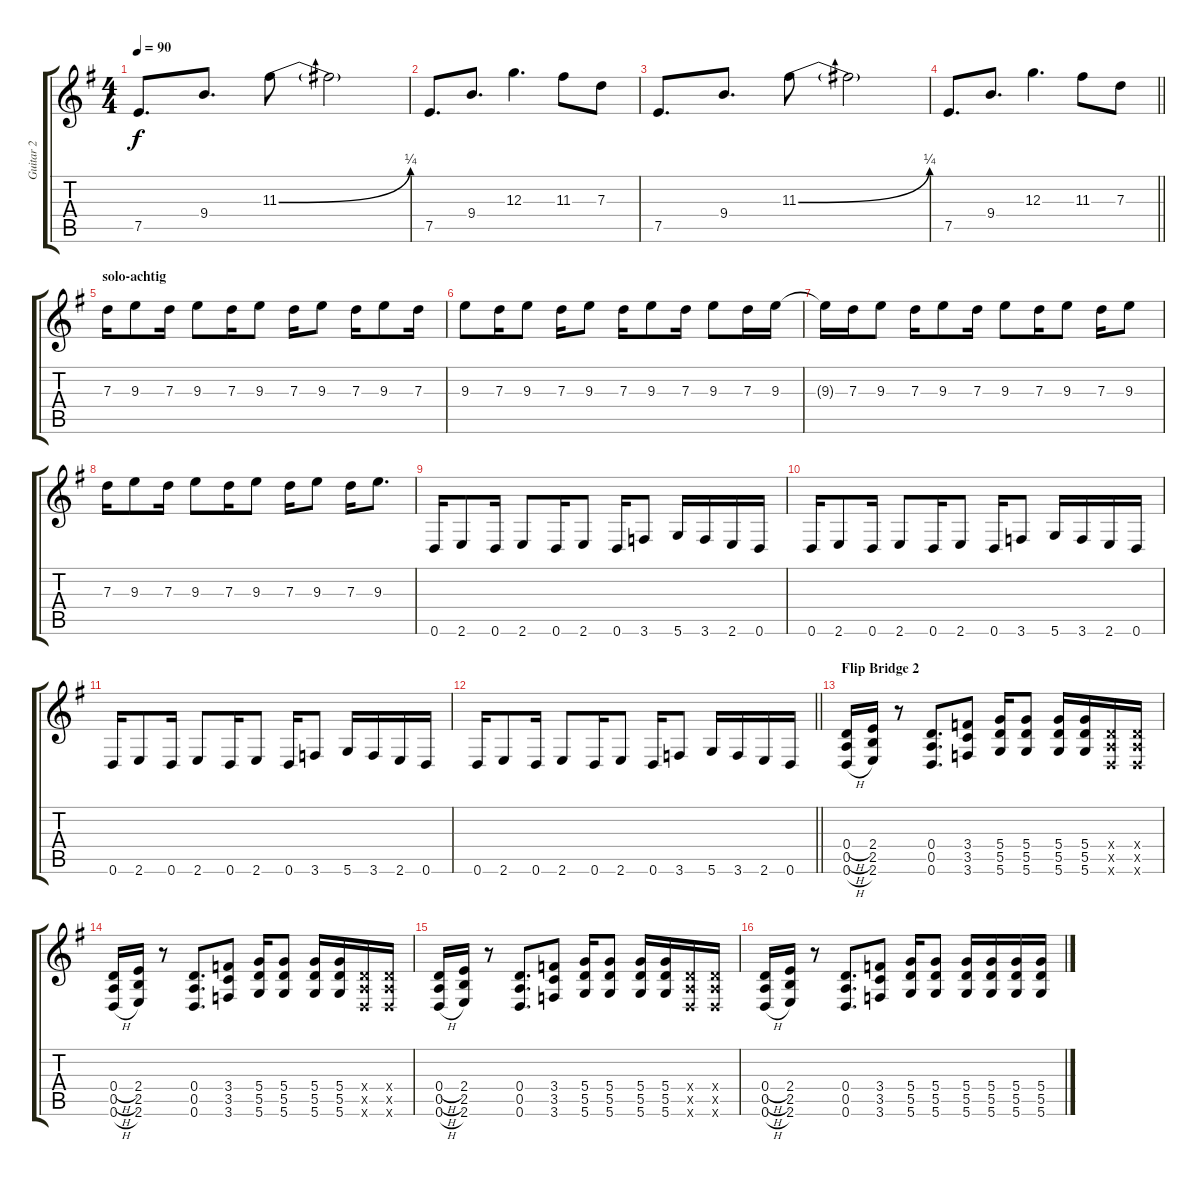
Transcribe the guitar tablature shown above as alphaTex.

\track ("Guitar 2" "Guitar 2") {instrument distortionguitar}
\staff {score tabs}
\tuning (E4 B3 G3 D3 A2 D2) {hide}
\ts (4 4)
\tempo 90
\clef g2
\ks eminor
7.5.8{d dy f} 9.4.8{d} 11.3{be (bend 0 0 60 1)}.8 11.3{t}.2 |
7.5.8{d} 9.4.8{d} 12.3.4{d} 11.3.8 7.3.8 |
7.5.8{d} 9.4.8{d} 11.3{be (bend 0 0 60 1)}.8 11.3{t}.2 |
\barLineRight lightlight
7.5.8{d} 9.4.8{d} 12.3.4{d} 11.3.8 7.3.8 |
\section ("" "solo-achtig")
7.3.16 9.3.8 7.3.16 9.3.8 7.3.16 9.3.8 7.3.16 9.3.8 7.3.16 9.3.8 7.3.16 |
9.3.8 7.3.16 9.3.8 7.3.16 9.3.8 7.3.16 9.3.8 7.3.16 9.3.8 7.3.16 9.3.16 |
9.3{t}.16 7.3.16 9.3.8 7.3.16 9.3.8 7.3.16 9.3.8 7.3.16 9.3.8 7.3.16 9.3.8 |
7.3.16 9.3.8 7.3.16 9.3.8 7.3.16 9.3.8 7.3.16 9.3.8 7.3.16 9.3.8{d} |
0.6.16 2.6.8 0.6.16 2.6.8 0.6.16 2.6.8 0.6.16 3.6.8 5.6.16 3.6.16 2.6.16 0.6.16 |
0.6.16 2.6.8 0.6.16 2.6.8 0.6.16 2.6.8 0.6.16 3.6.8 5.6.16 3.6.16 2.6.16 0.6.16 |
0.6.16 2.6.8 0.6.16 2.6.8 0.6.16 2.6.8 0.6.16 3.6.8 5.6.16 3.6.16 2.6.16 0.6.16 |
\barLineRight lightlight
0.6.16 2.6.8 0.6.16 2.6.8 0.6.16 2.6.8 0.6.16 3.6.8 5.6.16 3.6.16 2.6.16 0.6.16 |
\section ("" "Flip Bridge 2")
(0.4{h} 0.5{h} 0.6{h}).16 (2.4 2.5 2.6).16 r.8 (0.4 0.5 0.6).8{d} (3.4 3.5 3.6).8 (5.4 5.5 5.6).16 (5.4 5.5 5.6).8 (5.4 5.5 5.6).16 (5.4 5.5 5.6).16 (0.4{x} 0.5{x} 0.6{x}).16 (0.4{x} 0.5{x} 0.6{x}).16 |
(0.4{h} 0.5{h} 0.6{h}).16 (2.4 2.5 2.6).16 r.8 (0.4 0.5 0.6).8{d} (3.4 3.5 3.6).8 (5.4 5.5 5.6).16 (5.4 5.5 5.6).8 (5.4 5.5 5.6).16 (5.4 5.5 5.6).16 (0.4{x} 0.5{x} 0.6{x}).16 (0.4{x} 0.5{x} 0.6{x}).16 |
(0.4{h} 0.5{h} 0.6{h}).16 (2.4 2.5 2.6).16 r.8 (0.4 0.5 0.6).8{d} (3.4 3.5 3.6).8 (5.4 5.5 5.6).16 (5.4 5.5 5.6).8 (5.4 5.5 5.6).16 (5.4 5.5 5.6).16 (0.4{x} 0.5{x} 0.6{x}).16 (0.4{x} 0.5{x} 0.6{x}).16 |
(0.4{h} 0.5{h} 0.6{h}).16 (2.4 2.5 2.6).16 r.8 (0.4 0.5 0.6).8{d} (3.4 3.5 3.6).8 (5.4 5.5 5.6).16 (5.4 5.5 5.6).8 (5.4 5.5 5.6).16 (5.4 5.5 5.6).16 (5.4 5.5 5.6).16 (5.4 5.5 5.6).16
